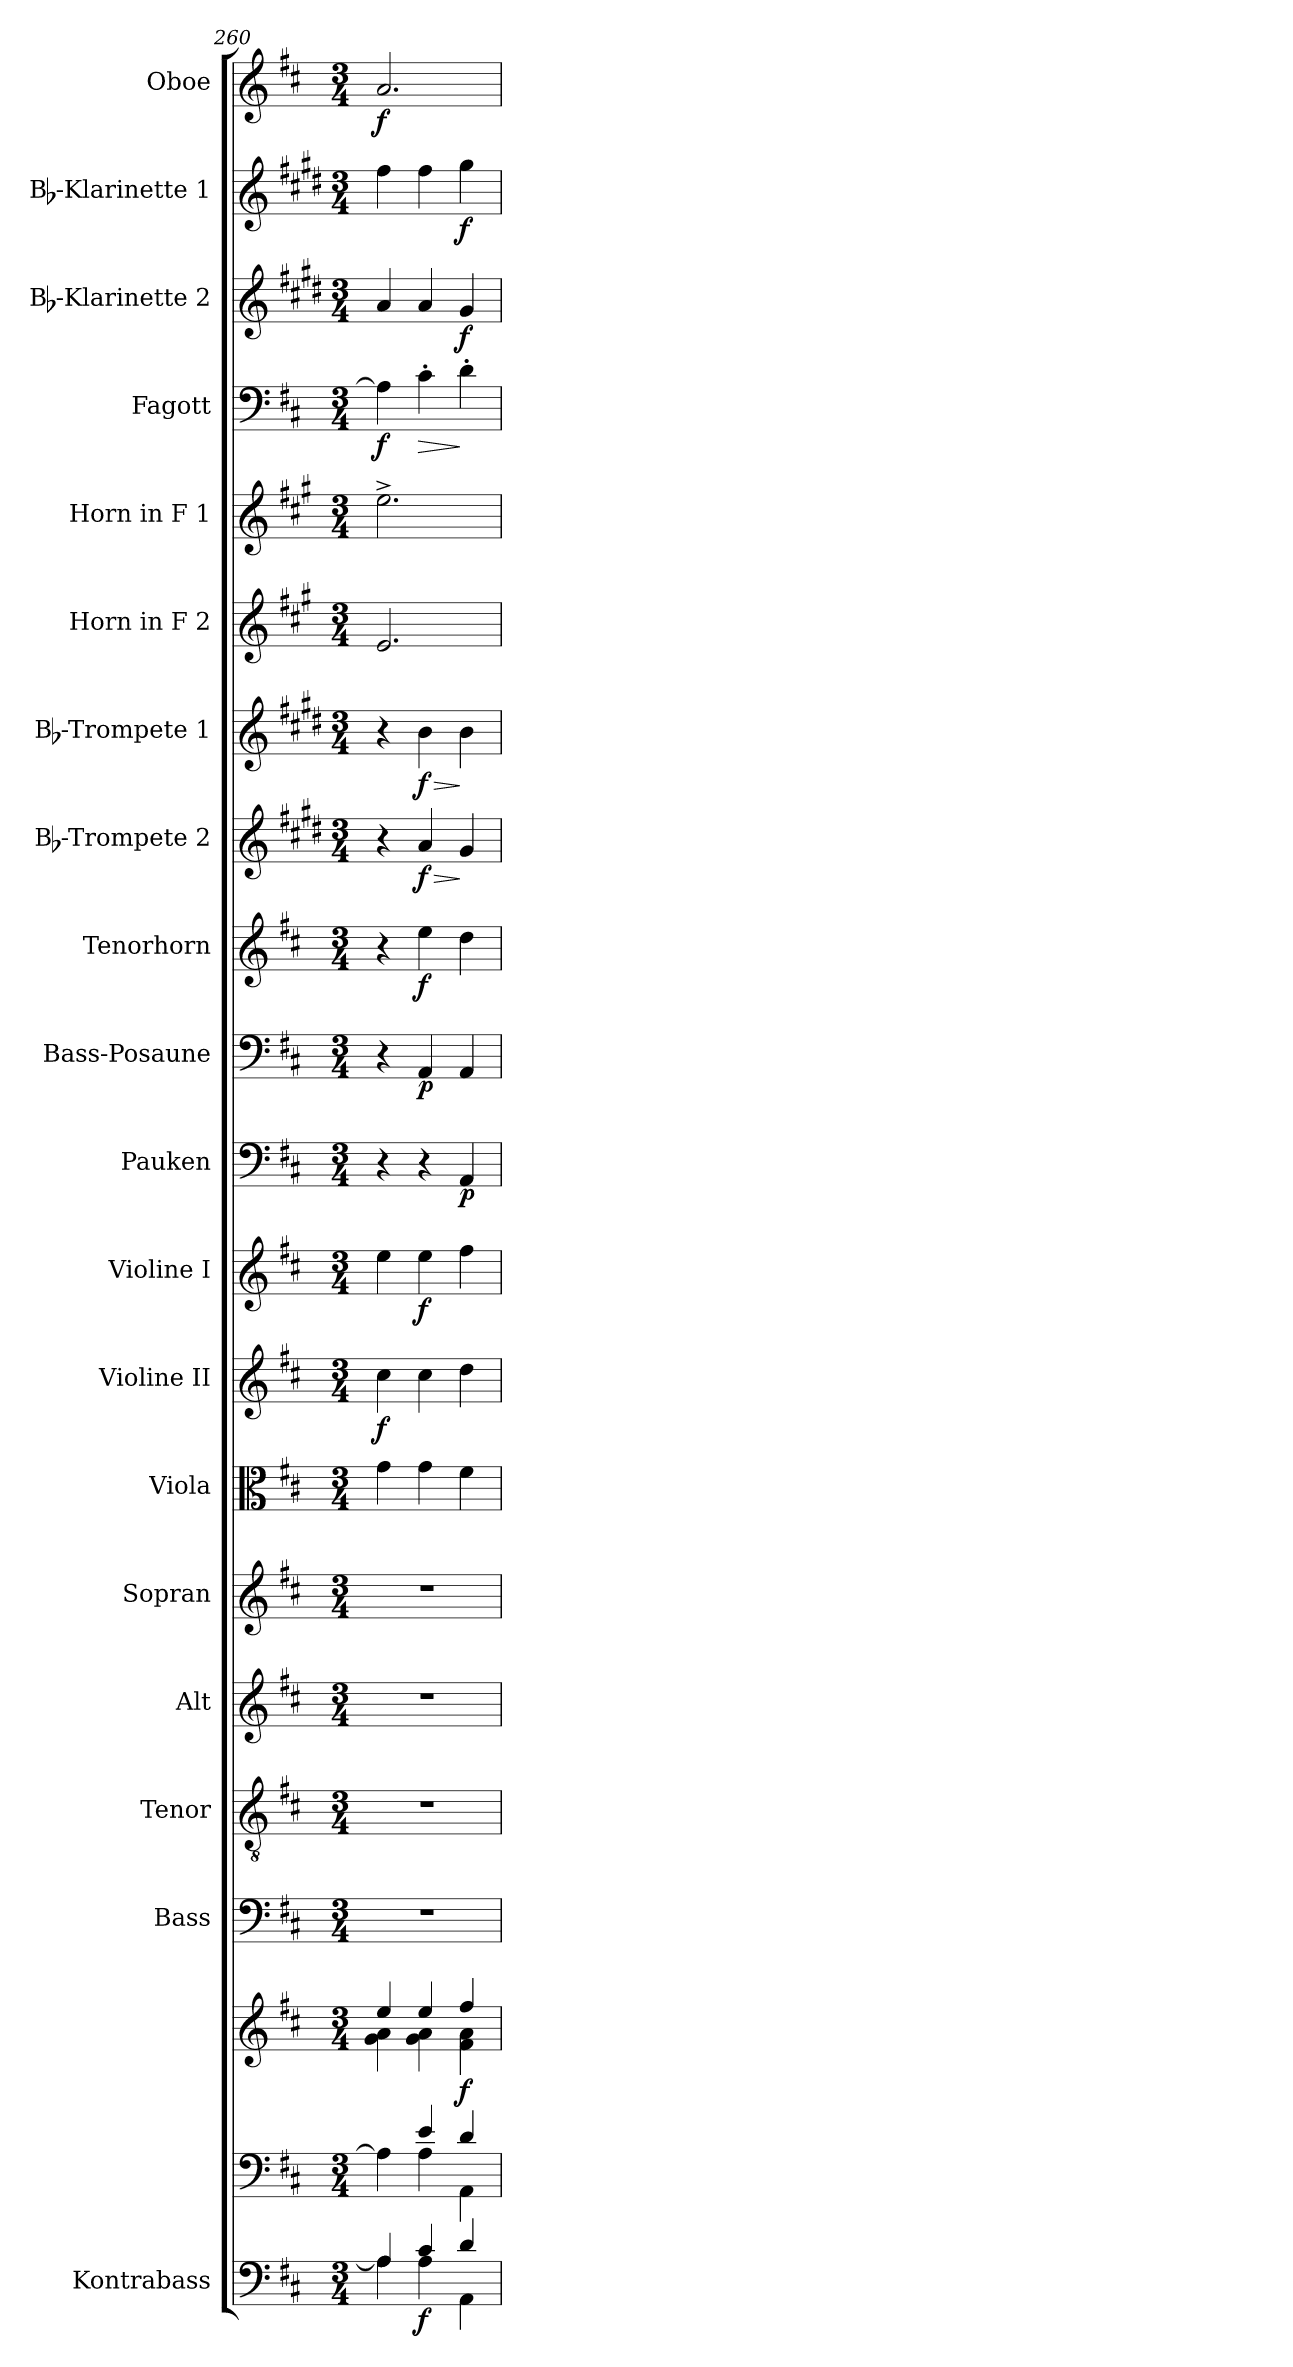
**kern	**dynam	**kern	**kern	**dynam	**kern	**kern	**kern	**kern	**kern	**kern	**dynam	**kern	**dynam	**kern	**dynam	**kern	**dynam	**kern	**dynam	**kern	**dynam	**kern	**dynam	**kern	**kern	**kern	**dynam	**kern	**dynam	**kern	**dynam	**kern	**dynam
*part20	*part20	*part19	*part19	*part19	*part18	*part17	*part16	*part15	*part14	*part13	*part13	*part12	*part12	*part11	*part11	*part10	*part10	*part9	*part9	*part8	*part8	*part7	*part7	*part6	*part5	*part4	*part4	*part3	*part3	*part2	*part2	*part1	*part1
*staff21	*staff21	*staff20	*staff19	*staff19/20	*staff18	*staff17	*staff16	*staff15	*staff14	*staff13	*staff13	*staff12	*staff12	*staff11	*staff11	*staff10	*staff10	*staff9	*staff9	*staff8	*staff8	*staff7	*staff7	*staff6	*staff5	*staff4	*staff4	*staff3	*staff3	*staff2	*staff2	*staff1	*staff1
*I"Kontrabass	*	*	*	*	*I"Bass	*I"Tenor	*I"Alt	*I"Sopran	*I"Viola	*I"Violine II	*	*I"Violine I	*	*I"Pauken	*	*I"Bass-Posaune	*	*I"Tenorhorn	*	*I"Bb-Trompete 2	*	*I"Bb-Trompete 1	*	*I"Horn in F 2	*I"Horn in F 1	*I"Fagott	*	*I"Bb-Klarinette 2	*	*I"Bb-Klarinette 1	*	*I"Oboe	*
*I'Kb.	*	*	*	*	*I'B.	*I'T.	*I'A.	*I'S.	*I'Vla.	*I'Vl. II	*	*I'Vl. I	*	*I'Pk.	*	*I'B. Pos.	*	*I'T. Hrn.	*	*I'Bb Trp. 2	*	*I'Bb Trp. 1	*	*	*	*I'Fg.	*	*I'Bb Kl. 2	*	*I'Bb Kl. 1	*	*I'Ob.	*
*clefF4	*	*clefF4	*clefG2	*	*clefF4	*clefGv2	*clefG2	*clefG2	*clefC3	*clefG2	*	*clefG2	*	*clefF4	*	*clefF4	*	*clefG2	*	*clefG2	*	*clefG2	*	*clefG2	*clefG2	*clefF4	*	*clefG2	*	*clefG2	*	*clefG2	*
*ITrd7c12	*	*	*	*	*	*	*	*	*	*	*	*	*	*	*	*	*	*ITrd8c14	*	*ITrd1c2	*	*ITrd1c2	*	*ITrd4c7	*ITrd4c7	*	*	*ITrd1c2	*	*ITrd1c2	*	*	*
*k[f#c#]	*	*k[f#c#]	*k[f#c#]	*	*k[f#c#]	*k[f#c#]	*k[f#c#]	*k[f#c#]	*k[f#c#]	*k[f#c#]	*	*k[f#c#]	*	*k[f#c#]	*	*k[f#c#]	*	*k[f#c#]	*	*k[f#c#]	*	*k[f#c#]	*	*k[f#c#]	*k[f#c#]	*k[f#c#]	*	*k[f#c#]	*	*k[f#c#]	*	*k[f#c#]	*
*D:	*	*D:	*D:	*	*D:	*D:	*D:	*D:	*D:	*D:	*	*D:	*	*D:	*	*D:	*	*D:	*	*D:	*	*D:	*	*D:	*D:	*D:	*	*D:	*	*D:	*	*D:	*
*M3/4	*	*M3/4	*M3/4	*	*M3/4	*M3/4	*M3/4	*M3/4	*M3/4	*M3/4	*	*M3/4	*	*M3/4	*	*M3/4	*	*M3/4	*	*M3/4	*	*M3/4	*	*M3/4	*M3/4	*M3/4	*	*M3/4	*	*M3/4	*	*M3/4	*
=260	=260	=260	=260	=260	=260	=260	=260	=260	=260	=260	=260	=260	=260	=260	=260	=260	=260	=260	=260	=260	=260	=260	=260	=260	=260	=260	=260	=260	=260	=260	=260	=260	=260
*^	*	*^	*^	*	*	*	*	*	*	*	*	*	*	*	*	*	*	*	*	*	*	*	*	*	*	*	*	*	*	*	*	*	*
!	!	!	!	!	!	!	!	!	!	!	!	!	!	!LO:DY:b	!	!	!	!	!	!	!	!	!	!	!	!	!	!	!	!LO:DY:b	!	!	!	!	!	!LO:DY:b
4AA/]	4AA\	.	4ryy	4A\]	4ee/	4g\ 4a\	.	2.r	2.r	2.r	2.r	4g\	4cc#\	f	4ee\	.	4r	.	4r	.	4r	.	4r	.	4r	.	2.A/	2.a^>\	4A\]	f	4g/	.	4ee\	.	2.a/	f
!	!	!LO:DY:b	!	!	!	!	!	!	!	!	!	!	!	!	!	!LO:DY:b	!	!	!	!LO:DY:b	!	!LO:DY:b	!	!LO:HP:b	!	!LO:HP:b	!	!	!	!LO:HP:b	!	!	!	!	!	!
!	!	!	!	!	!	!	!	!	!	!	!	!	!	!	!	!	!	!	!	!	!	!	!	!LO:DY:n=1:b	!	!LO:DY:n=1:b	!	!	!	!	!	!	!	!	!	!
4C#/	4AA\	f	4e/	4A\	4ee/	4g\ 4a\	.	.	.	.	.	4g\	4cc#\	.	4ee\	f	4r	.	4AA/	p	4e\	f	4g/	> f	4a\	> f	.	.	4c#'>\	>	4g/	.	4ee\	.	.	.
!	!	!	!	!	!	!	!LO:DY:b	!	!	!	!	!	!	!	!	!	!	!LO:DY:b	!	!	!	!	!	!	!	!	!	!	!	!	!	!LO:DY:b	!	!LO:DY:b	!	!
4D/	4AAA\	.	4d/	4AA\	4ff#/	4f#\ 4a\	f	.	.	.	.	4f#\	4dd\	.	4ff#\	.	4AA/	p	4AA/	.	4d\	.	4f#/	]	4a\	]	.	.	4d'>\	]	4f#/	f	4ff#\	f	.	.
*v	*v	*	*	*	*	*	*	*	*	*	*	*	*	*	*	*	*	*	*	*	*	*	*	*	*	*	*	*	*	*	*	*	*	*	*	*
*	*	*v	*v	*	*	*	*	*	*	*	*	*	*	*	*	*	*	*	*	*	*	*	*	*	*	*	*	*	*	*	*	*	*	*	*
*	*	*	*v	*v	*	*	*	*	*	*	*	*	*	*	*	*	*	*	*	*	*	*	*	*	*	*	*	*	*	*	*	*	*	*
=	=	=	=	=	=	=	=	=	=	=	=	=	=	=	=	=	=	=	=	=	=	=	=	=	=	=	=	=	=	=	=	=	=
*-	*-	*-	*-	*-	*-	*-	*-	*-	*-	*-	*-	*-	*-	*-	*-	*-	*-	*-	*-	*-	*-	*-	*-	*-	*-	*-	*-	*-	*-	*-	*-	*-	*-
